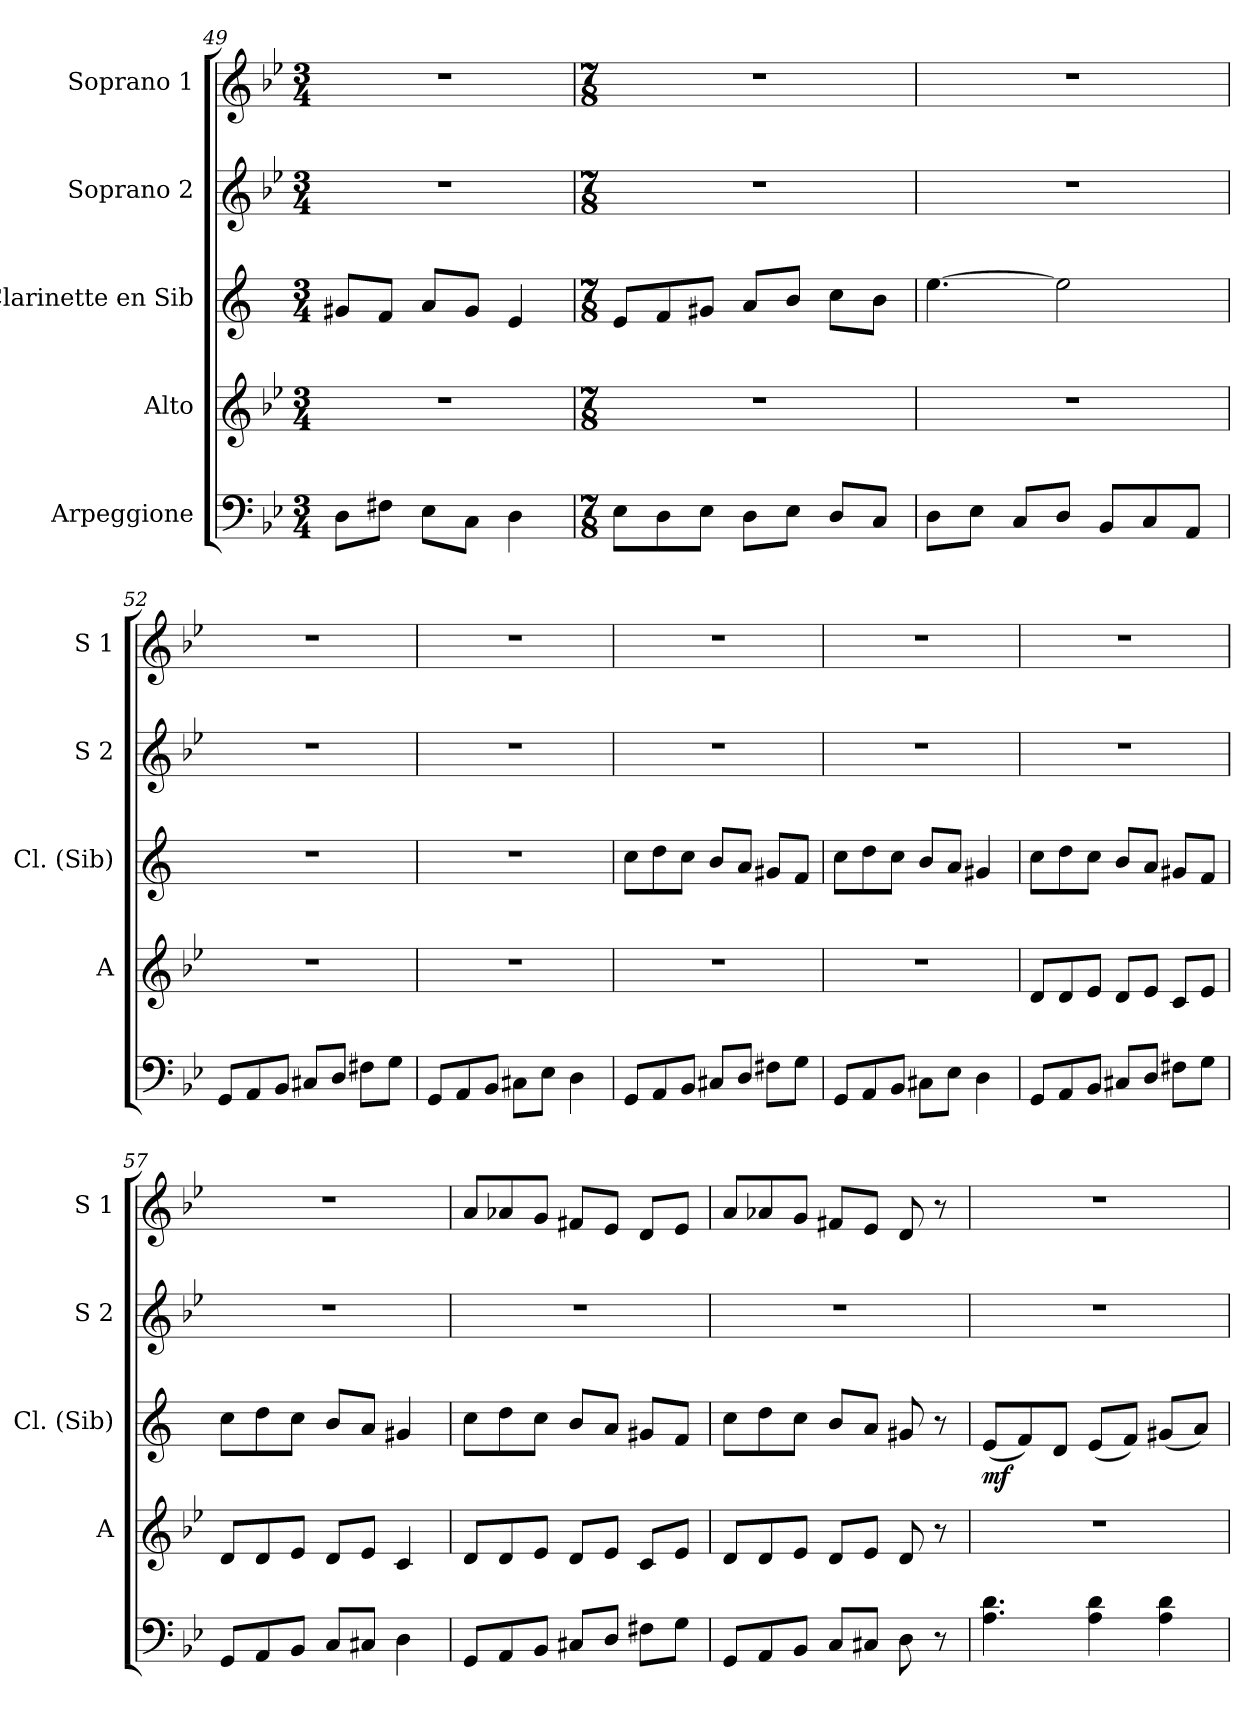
**kern	**kern	**kern	**dynam	**kern	**kern
*part5	*part4	*part3	*part3	*part2	*part1
*staff5	*staff4	*staff3	*staff3	*staff2	*staff1
*I"Arpeggione	*I"Alto	*I"Clarinette en Sib	*	*I"Soprano 2	*I"Soprano 1
*	*I'A	*I'Cl. (Sib)	*	*I'S 2	*I'S 1
!!LO:LB:g=z
*clefF4	*clefG2	*clefG2	*	*clefG2	*clefG2
*	*	*ITrd1c2	*	*	*
*k[b-e-]	*k[b-e-]	*k[b-e-]	*	*k[b-e-]	*k[b-e-]
*g:	*g:	*g:	*	*g:	*g:
*M3/4	*M3/4	*M3/4	*	*M3/4	*M3/4
=49	=49	=49	=49	=49	=49
8D\L	2.r	8f#X/L	.	2.r	2.r
8F#X\J	.	8e-/J	.	.	.
8E-\L	.	8g/L	.	.	.
8C\J	.	8f#/J	.	.	.
4D\	.	4d/	.	.	.
=50	=50	=50	=50	=50	=50
*M7/8	*M7/8	*M7/8	*	*M7/8	*M7/8
8E-\L	2..r	8d/L	.	2..r	2..r
8D\	.	8e-/	.	.	.
8E-\J	.	8f#X/J	.	.	.
8D\L	.	8g/L	.	.	.
8E-\J	.	8a/J	.	.	.
8D/L	.	8b-\L	.	.	.
8C/J	.	8a\J	.	.	.
=51	=51	=51	=51	=51	=51
8D\L	2..r	[4.dd\	.	2..r	2..r
8E-\J	.	.	.	.	.
8C/L	.	.	.	.	.
8D/J	.	2dd\]	.	.	.
8BB-/L	.	.	.	.	.
8C/	.	.	.	.	.
8AA/J	.	.	.	.	.
=52	=52	=52	=52	=52	=52
8GG/L	2..r	2..r	.	2..r	2..r
8AA/	.	.	.	.	.
8BB-/J	.	.	.	.	.
8C#X/L	.	.	.	.	.
8D/J	.	.	.	.	.
8F#X\L	.	.	.	.	.
8G\J	.	.	.	.	.
!!LO:LB:g=z
=53	=53	=53	=53	=53	=53
8GG/L	2..r	2..r	.	2..r	2..r
8AA/	.	.	.	.	.
8BB-/J	.	.	.	.	.
8C#X\L	.	.	.	.	.
8E-\J	.	.	.	.	.
4D\	.	.	.	.	.
=54	=54	=54	=54	=54	=54
8GG/L	2..r	8b-\L	.	2..r	2..r
8AA/	.	8cc\	.	.	.
8BB-/J	.	8b-\J	.	.	.
8C#X/L	.	8a/L	.	.	.
8D/J	.	8g/J	.	.	.
8F#X\L	.	8f#X/L	.	.	.
8G\J	.	8e-/J	.	.	.
=55	=55	=55	=55	=55	=55
8GG/L	2..r	8b-\L	.	2..r	2..r
8AA/	.	8cc\	.	.	.
8BB-/J	.	8b-\J	.	.	.
8C#X\L	.	8a/L	.	.	.
8E-\J	.	8g/J	.	.	.
4D\	.	4f#X/	.	.	.
=56	=56	=56	=56	=56	=56
8GG/L	8d/L	8b-\L	.	2..r	2..r
8AA/	8d/	8cc\	.	.	.
8BB-/J	8e-/J	8b-\J	.	.	.
8C#X/L	8d/L	8a/L	.	.	.
8D/J	8e-/J	8g/J	.	.	.
8F#X\L	8c/L	8f#X/L	.	.	.
8G\J	8e-/J	8e-/J	.	.	.
!!LO:PB:g=z
=57	=57	=57	=57	=57	=57
8GG/L	8d/L	8b-\L	.	2..r	2..r
8AA/	8d/	8cc\	.	.	.
8BB-/J	8e-/J	8b-\J	.	.	.
8C/L	8d/L	8a/L	.	.	.
8C#X/J	8e-/J	8g/J	.	.	.
4D\	4c/	4f#X/	.	.	.
=58	=58	=58	=58	=58	=58
8GG/L	8d/L	8b-\L	.	2..r	8a/L
8AA/	8d/	8cc\	.	.	8a-X/
8BB-/J	8e-/J	8b-\J	.	.	8g/J
8C#X/L	8d/L	8a/L	.	.	8f#X/L
8D/J	8e-/J	8g/J	.	.	8e-/J
8F#X\L	8c/L	8f#X/L	.	.	8d/L
8G\J	8e-/J	8e-/J	.	.	8e-/J
=59	=59	=59	=59	=59	=59
8GG/L	8d/L	8b-\L	.	2..r	8a/L
8AA/	8d/	8cc\	.	.	8a-X/
8BB-/J	8e-/J	8b-\J	.	.	8g/J
8C/L	8d/L	8a/L	.	.	8f#X/L
8C#X/J	8e-/J	8g/J	.	.	8e-/J
8D\	8d/	8f#X/	.	.	8d/
8r	8r	8r	.	.	8r
=60	=60	=60	=60	=60	=60
!	!	!	!LO:DY:b	!	!
4.A\ 4.d\	2..r	(<8d/L	mf	2..r	2..r
.	.	8e-/)	.	.	.
.	.	8c/J	.	.	.
4A\ 4d\	.	(<8d/L	.	.	.
.	.	8e-/J)	.	.	.
4A\ 4d\	.	(<8f#X/L	.	.	.
.	.	8g/J)	.	.	.
=	=	=	=	=	=
*-	*-	*-	*-	*-	*-
